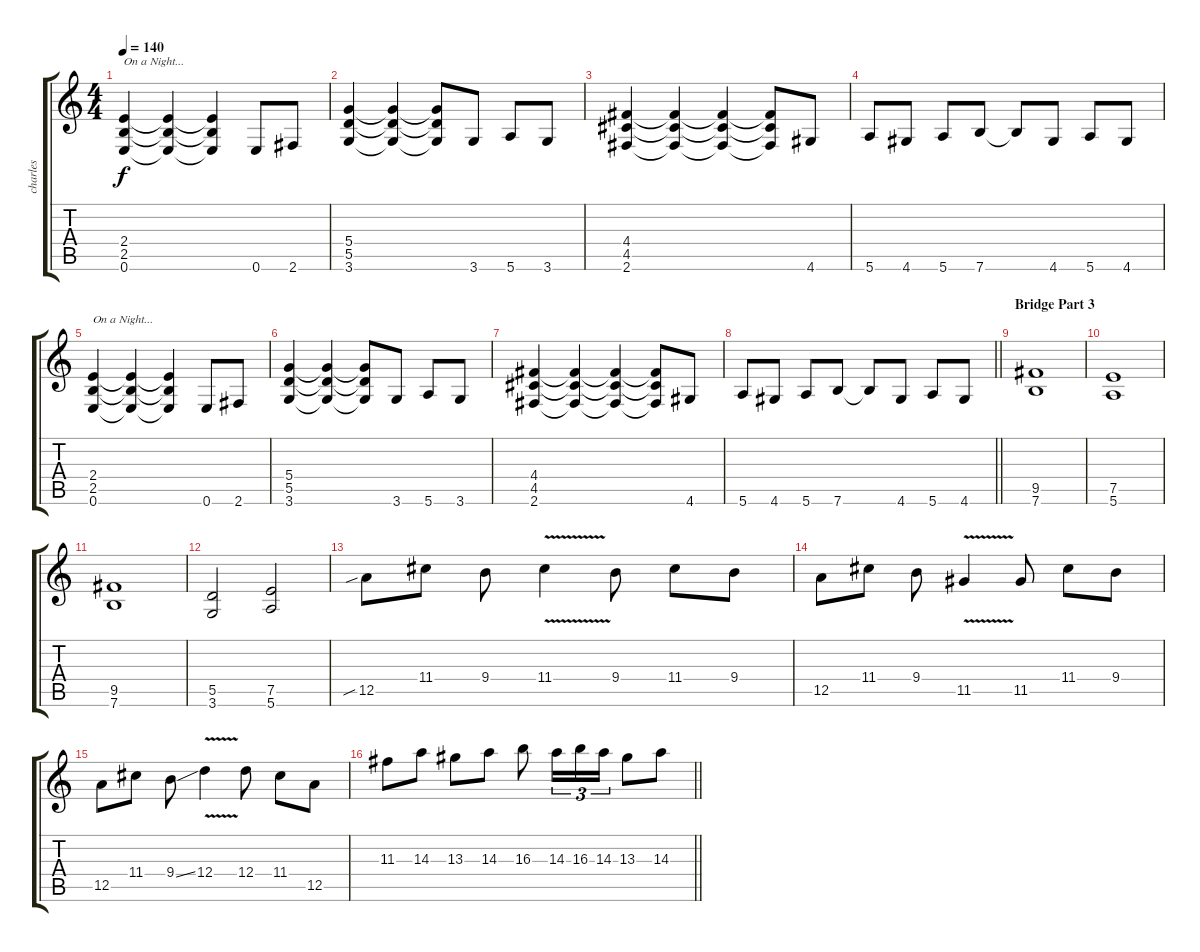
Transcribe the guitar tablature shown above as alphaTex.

\track ("charles" "charles") {instrument distortionguitar}
\staff {score tabs}
\tuning (E4 B3 G3 D3 A2 E2) {hide}
\ts (4 4)
\tempo 140
\clef g2
\ks c
(2.4 2.5 0.6).4{txt "On a Night..." dy f} (2.4{t} 2.5{t} 0.6{t}).4 (2.4{t} 2.5{t} 0.6{t}).4 0.6.8 2.6.8 |
(5.4 5.5 3.6).4 (5.4{t} 5.5{t} 3.6{t}).4 (5.4{t} 5.5{t} 3.6{t}).8 3.6.8 5.6.8 3.6.8 |
(4.4 4.5 2.6).4 (4.4{t} 4.5{t} 2.6{t}).4 (4.4{t} 4.5{t} 2.6{t}).4 (4.4{t} 4.5{t} 2.6{t}).8 4.6.8 |
5.6.8 4.6.8 5.6.8 7.6.8 7.6{t}.8 4.6.8 5.6.8 4.6.8 |
(2.4 2.5 0.6).4{txt "On a Night..."} (2.4{t} 2.5{t} 0.6{t}).4 (2.4{t} 2.5{t} 0.6{t}).4 0.6.8 2.6.8 |
(5.4 5.5 3.6).4 (5.4{t} 5.5{t} 3.6{t}).4 (5.4{t} 5.5{t} 3.6{t}).8 3.6.8 5.6.8 3.6.8 |
(4.4 4.5 2.6).4 (4.4{t} 4.5{t} 2.6{t}).4 (4.4{t} 4.5{t} 2.6{t}).4 (4.4{t} 4.5{t} 2.6{t}).8 4.6.8 |
\barLineRight lightlight
5.6.8 4.6.8 5.6.8 7.6.8 7.6{t}.8 4.6.8 5.6.8 4.6.8 |
\section ("" "Bridge Part 3")
(9.5 7.6).1 |
(7.5 5.6).1 |
(9.5 7.6).1 |
(5.5 3.6).2 (7.5 5.6).2 |
12.5{sib}.8 11.4.8 9.4.8 11.4{v}.4 9.4.8 11.4.8 9.4.8 |
12.5.8 11.4.8 9.4.8 11.5{v}.4 11.5.8 11.4.8 9.4.8 |
12.5.8 11.4.8 9.4{ss}.8 12.4{v}.4 12.4.8 11.4.8 12.5.8 |
\barLineRight lightlight
11.3.8 14.3.8 13.3.8 14.3.8 16.3.8 14.3.16{tu (3 2)} 16.3.16{tu (3 2)} 14.3.16{tu (3 2)} 13.3.8 14.3.8
